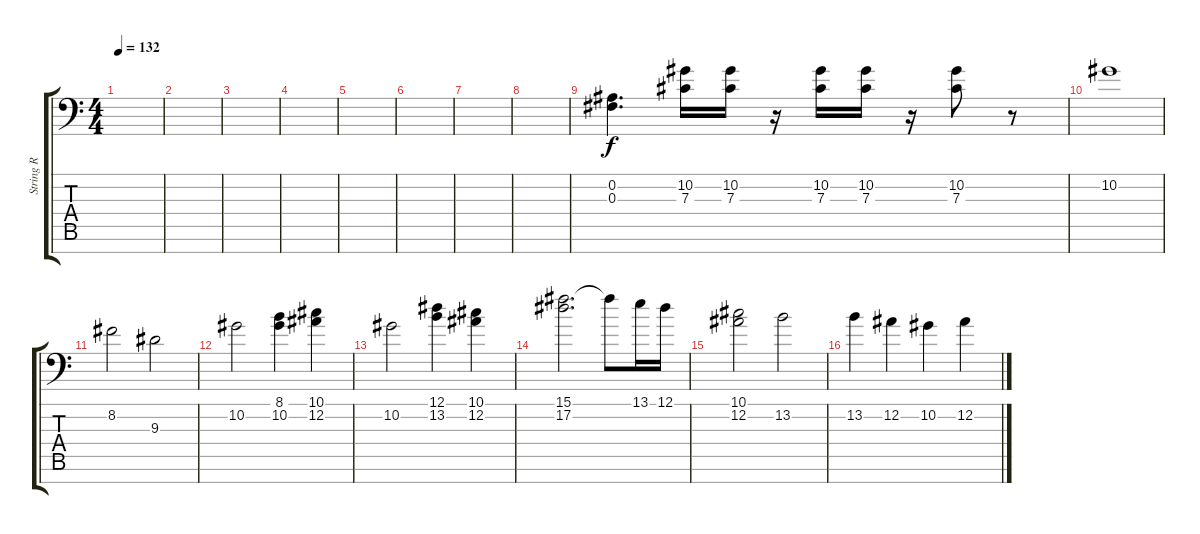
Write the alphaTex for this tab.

\track ("String R" "String R") {instrument stringensemble1}
\staff {score tabs}
\tuning (Eb4 Bb3 Gb3 Db3 Ab2 Eb2 Bb1) {hide}
\ts (4 4)
\tempo 132
\clef f4
\ks c
|
|
|
|
|
|
|
|
(0.2 0.3).4{d} (10.2 7.3).16 (10.2 7.3).16 r.16 (10.2 7.3).16 (10.2 7.3).16 r.16 (10.2 7.3).8 r.8 |
10.2.1 |
8.2.2 9.3.2 |
10.2.2 (8.1 10.2).4 (10.1 12.2).4 |
10.2.2 (12.1 13.2).4 (10.1 12.2).4 |
(15.1 17.2).2{d} 15.1{t}.8 13.1.16 12.1.16 |
(10.1 12.2).2 13.2.2 |
13.2.4 12.2.4 10.2.4 12.2.4
